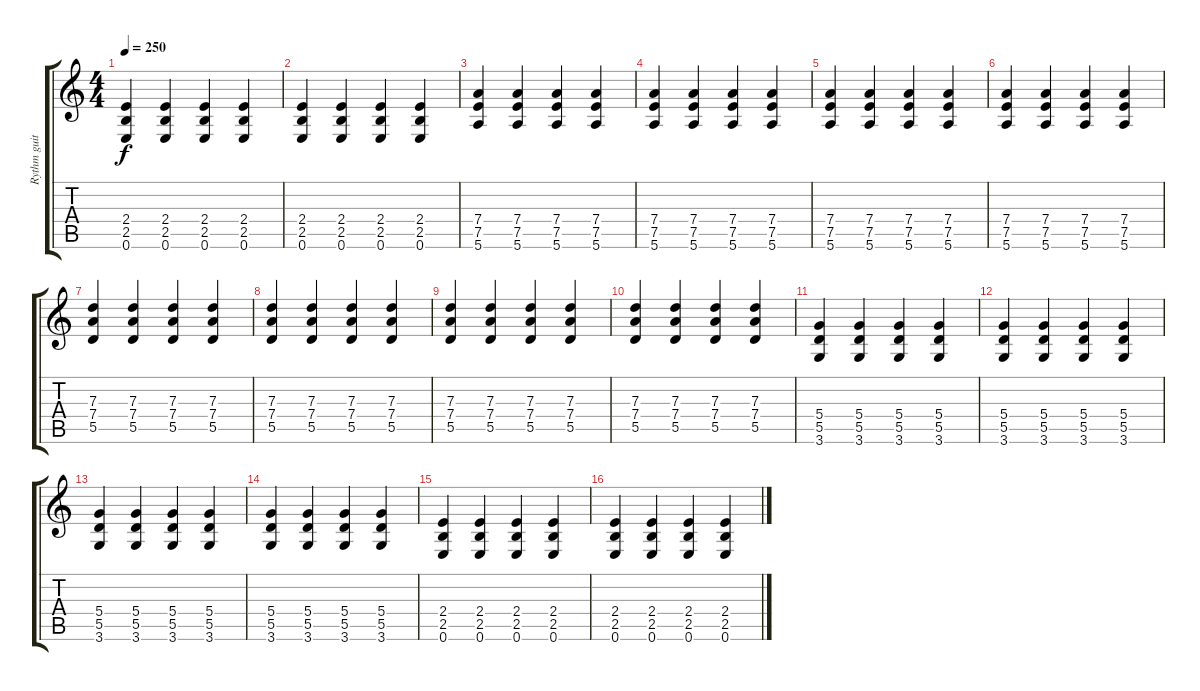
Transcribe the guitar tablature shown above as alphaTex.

\track ("Rythm guitar" "Rythm guit") {instrument distortionguitar}
\staff {score tabs}
\tuning (E4 B3 G3 D3 A2 E2) {hide}
\ts (4 4)
\tempo 250
\clef g2
\ks c
(2.4 2.5 0.6).4{dy f} (2.4 2.5 0.6).4 (2.4 2.5 0.6).4 (2.4 2.5 0.6).4 |
(2.4 2.5 0.6).4 (2.4 2.5 0.6).4 (2.4 2.5 0.6).4 (2.4 2.5 0.6).4 |
(7.4 7.5 5.6).4 (7.4 7.5 5.6).4 (7.4 7.5 5.6).4 (7.4 7.5 5.6).4 |
(7.4 7.5 5.6).4 (7.4 7.5 5.6).4 (7.4 7.5 5.6).4 (7.4 7.5 5.6).4 |
(7.4 7.5 5.6).4 (7.4 7.5 5.6).4 (7.4 7.5 5.6).4 (7.4 7.5 5.6).4 |
(7.4 7.5 5.6).4 (7.4 7.5 5.6).4 (7.4 7.5 5.6).4 (7.4 7.5 5.6).4 |
(7.3 7.4 5.5).4 (7.3 7.4 5.5).4 (7.3 7.4 5.5).4 (7.3 7.4 5.5).4 |
(7.3 7.4 5.5).4 (7.3 7.4 5.5).4 (7.3 7.4 5.5).4 (7.3 7.4 5.5).4 |
(7.3 7.4 5.5).4 (7.3 7.4 5.5).4 (7.3 7.4 5.5).4 (7.3 7.4 5.5).4 |
(7.3 7.4 5.5).4 (7.3 7.4 5.5).4 (7.3 7.4 5.5).4 (7.3 7.4 5.5).4 |
(5.4 5.5 3.6).4 (5.4 5.5 3.6).4 (5.4 5.5 3.6).4 (5.4 5.5 3.6).4 |
(5.4 5.5 3.6).4 (5.4 5.5 3.6).4 (5.4 5.5 3.6).4 (5.4 5.5 3.6).4 |
(5.4 5.5 3.6).4 (5.4 5.5 3.6).4 (5.4 5.5 3.6).4 (5.4 5.5 3.6).4 |
(5.4 5.5 3.6).4 (5.4 5.5 3.6).4 (5.4 5.5 3.6).4 (5.4 5.5 3.6).4 |
(2.4 2.5 0.6).4 (2.4 2.5 0.6).4 (2.4 2.5 0.6).4 (2.4 2.5 0.6).4 |
(2.4 2.5 0.6).4 (2.4 2.5 0.6).4 (2.4 2.5 0.6).4 (2.4 2.5 0.6).4
